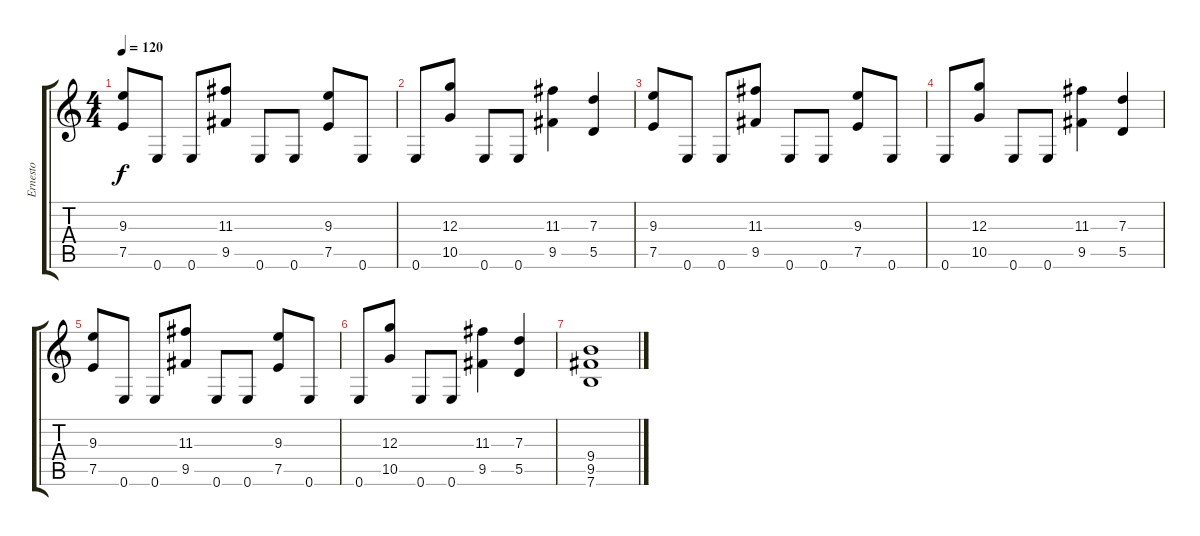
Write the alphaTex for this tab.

\track ("Ernesto" "Ernesto") {instrument overdrivenguitar}
\staff {score tabs}
\tuning (E4 B3 G3 D3 A2 E2) {hide}
\ts (4 4)
\tempo 120
\clef g2
\ks c
(9.3 7.5).8{dy f} 0.6.8 0.6.8 (11.3 9.5).8 0.6.8 0.6.8 (9.3 7.5).8 0.6.8 |
0.6.8 (12.3 10.5).8 0.6.8 0.6.8 (11.3 9.5).4 (7.3 5.5).4 |
(9.3 7.5).8 0.6.8 0.6.8 (11.3 9.5).8 0.6.8 0.6.8 (9.3 7.5).8 0.6.8 |
0.6.8 (12.3 10.5).8 0.6.8 0.6.8 (11.3 9.5).4 (7.3 5.5).4 |
(9.3 7.5).8 0.6.8 0.6.8 (11.3 9.5).8 0.6.8 0.6.8 (9.3 7.5).8 0.6.8 |
0.6.8 (12.3 10.5).8 0.6.8 0.6.8 (11.3 9.5).4 (7.3 5.5).4 |
(9.4 9.5 7.6).1
